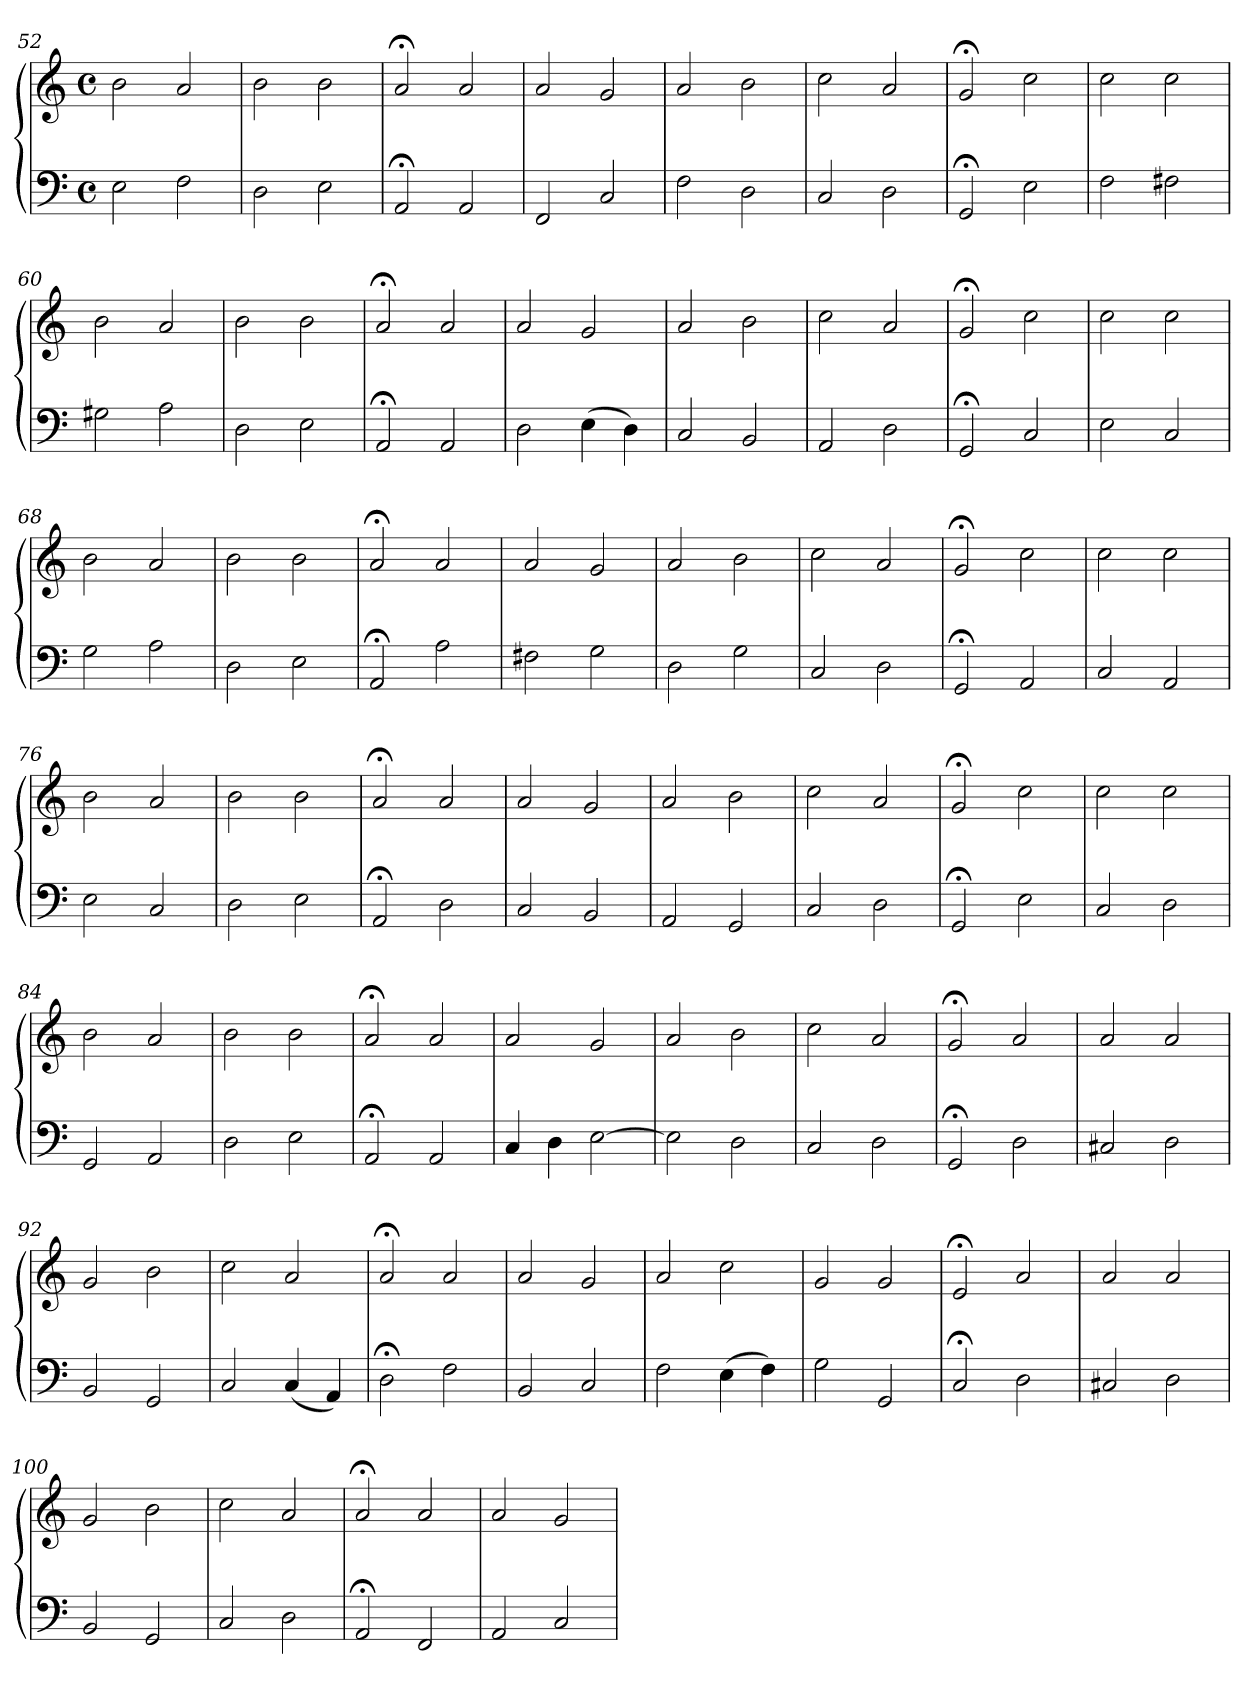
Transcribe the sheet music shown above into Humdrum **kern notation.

**kern	**kern
*part1	*part1
*staff2	*staff1
*clefF4	*clefG2
*M4/4	*M4/4
*met(c)	*met(c)
=52	=52
2E	2b
2F	2a
=53	=53
2D	2b
2E	2b
=54	=54
2AA;<	2a;<
2AA	2a
=55	=55
2FF	2a
2C	2g
=56	=56
2F	2a
2D	2b
=57	=57
2C	2cc
2D	2a
=58	=58
2GG;<	2g;<
2E	2cc
!!LO:LB:g=z
=59	=59
2F	2cc
2F#X	2cc
=60	=60
2G#X	2b
2A	2a
=61	=61
2D	2b
2E	2b
=62	=62
2AA;<	2a;<
2AA	2a
=63	=63
2D	2a
(4E	2g
4D)	.
=64	=64
2C	2a
2BB	2b
=65	=65
2AA	2cc
2D	2a
=66	=66
2GG;<	2g;<
2C	2cc
=67	=67
2E	2cc
2C	2cc
=68	=68
2G	2b
2A	2a
=69	=69
2D	2b
2E	2b
!!LO:PB:g=z
=70	=70
2AA;<	2a;<
2A	2a
=71	=71
2F#X	2a
2G	2g
=72	=72
2D	2a
2G	2b
=73	=73
2C	2cc
2D	2a
=74	=74
2GG;<	2g;<
2AA	2cc
=75	=75
2C	2cc
2AA	2cc
=76	=76
2E	2b
2C	2a
=77	=77
2D	2b
2E	2b
=78	=78
2AA;<	2a;<
2D	2a
=79	=79
2C	2a
2BB	2g
=80	=80
2AA	2a
2GG	2b
=81	=81
2C	2cc
2D	2a
=82	=82
2GG;<	2g;<
2E	2cc
!!LO:LB:g=z
=83	=83
2C	2cc
2D	2cc
=84	=84
2GG	2b
2AA	2a
=85	=85
2D	2b
2E	2b
=86	=86
2AA;<	2a;<
2AA	2a
=87	=87
4C	2a
4D	.
[2E	2g
=88	=88
2E]	2a
2D	2b
=89	=89
2C	2cc
2D	2a
=90	=90
2GG;<	2g;<
2D	2a
=91	=91
2C#X	2a
2D	2a
=92	=92
2BB	2g
2GG	2b
=93	=93
2C	2cc
(4C	2a
4AA)	.
!!LO:LB:g=z
=94	=94
2D;<	2a;<
2F	2a
=95	=95
2BB	2a
2C	2g
=96	=96
2F	2a
(4E	2cc
4F)	.
=97	=97
2G	2g
2GG	2g
=98	=98
2C;<	2e;<
2D	2a
=99	=99
2C#X	2a
2D	2a
=100	=100
2BB	2g
2GG	2b
=101	=101
2C	2cc
2D	2a
=102	=102
2AA;<	2a;<
2FF	2a
=103	=103
2AA	2a
2C	2g
=	=
*-	*-
